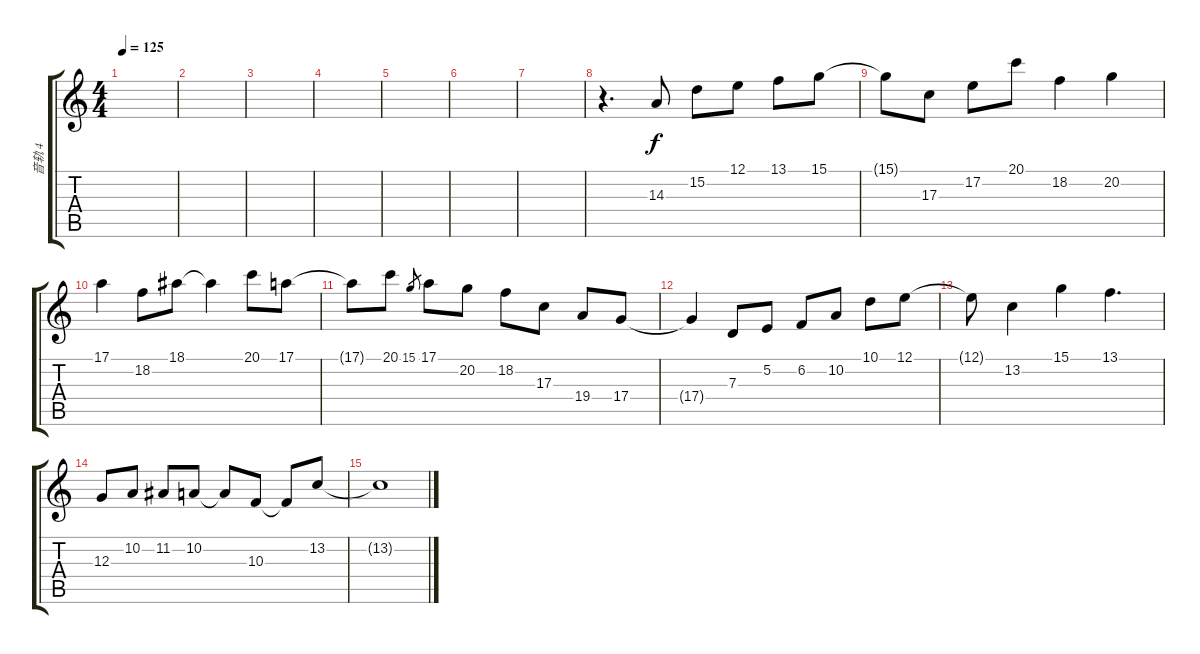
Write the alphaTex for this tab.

\track ("音轨 4" "音轨 4") {instrument musicbox}
\staff {score tabs}
\tuning (E4 B3 G3 D3 A2 E2) {hide}
\ts (4 4)
\tempo 125
\clef g2
\ks c
|
|
|
|
|
|
|
r.4{d} 14.3.8 15.2.8 12.1.8 13.1.8 15.1.8 |
15.1{t}.8 17.3.8 17.2.8 20.1.8 18.2.4 20.2.4 |
17.1.4 18.2.8 18.1.8 18.1{t}.4 20.1.8 17.1.8 |
17.1{t}.8 20.1.8 15.1.8{gr} 17.1.8 20.2.8 18.2.8 17.3.8 19.4.8 17.4.8 |
17.4{t}.4 7.3.8 5.2.8 6.2.8 10.2.8 10.1.8 12.1.8 |
12.1{t}.8 13.2.4 15.1.4 13.1.4{d} |
12.3.8 10.2.8 11.2.8 10.2.8 10.2{t}.8 10.3.8 10.3{t}.8 13.2.8 |
13.2{t}.1
